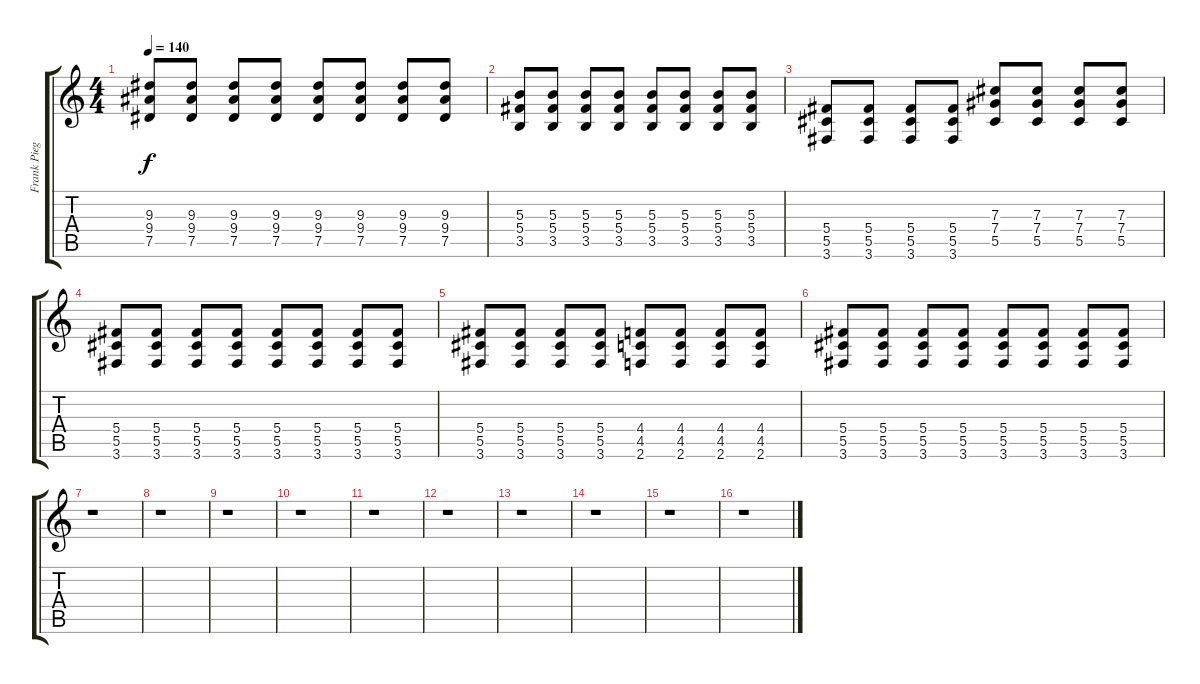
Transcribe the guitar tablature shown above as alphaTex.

\track ("Frank Piegaro Palm Muted Guitar" "Frank Pieg") {instrument electricguitarmuted}
\staff {score tabs}
\tuning (Eb4 Bb3 Gb3 Db3 Ab2 Eb2) {hide}
\ts (4 4)
\tempo 140
\clef g2
\ks c
(9.3 9.4 7.5).8{dy f} (9.3 9.4 7.5).8 (9.3 9.4 7.5).8 (9.3 9.4 7.5).8 (9.3 9.4 7.5).8 (9.3 9.4 7.5).8 (9.3 9.4 7.5).8 (9.3 9.4 7.5).8 |
(5.3 5.4 3.5).8 (5.3 5.4 3.5).8 (5.3 5.4 3.5).8 (5.3 5.4 3.5).8 (5.3 5.4 3.5).8 (5.3 5.4 3.5).8 (5.3 5.4 3.5).8 (5.3 5.4 3.5).8 |
(5.4 5.5 3.6).8 (5.4 5.5 3.6).8 (5.4 5.5 3.6).8 (5.4 5.5 3.6).8 (7.3 7.4 5.5).8 (7.3 7.4 5.5).8 (7.3 7.4 5.5).8 (7.3 7.4 5.5).8 |
(5.4 5.5 3.6).8 (5.4 5.5 3.6).8 (5.4 5.5 3.6).8 (5.4 5.5 3.6).8 (5.4 5.5 3.6).8 (5.4 5.5 3.6).8 (5.4 5.5 3.6).8 (5.4 5.5 3.6).8 |
(5.4 5.5 3.6).8 (5.4 5.5 3.6).8 (5.4 5.5 3.6).8 (5.4 5.5 3.6).8 (4.4 4.5 2.6).8 (4.4 4.5 2.6).8 (4.4 4.5 2.6).8 (4.4 4.5 2.6).8 |
(5.4 5.5 3.6).8 (5.4 5.5 3.6).8 (5.4 5.5 3.6).8 (5.4 5.5 3.6).8 (5.4 5.5 3.6).8 (5.4 5.5 3.6).8 (5.4 5.5 3.6).8 (5.4 5.5 3.6).8 |
r.1 |
r.1 |
r.1 |
r.1 |
r.1 |
r.1 |
r.1 |
r.1 |
r.1 |
r.1
